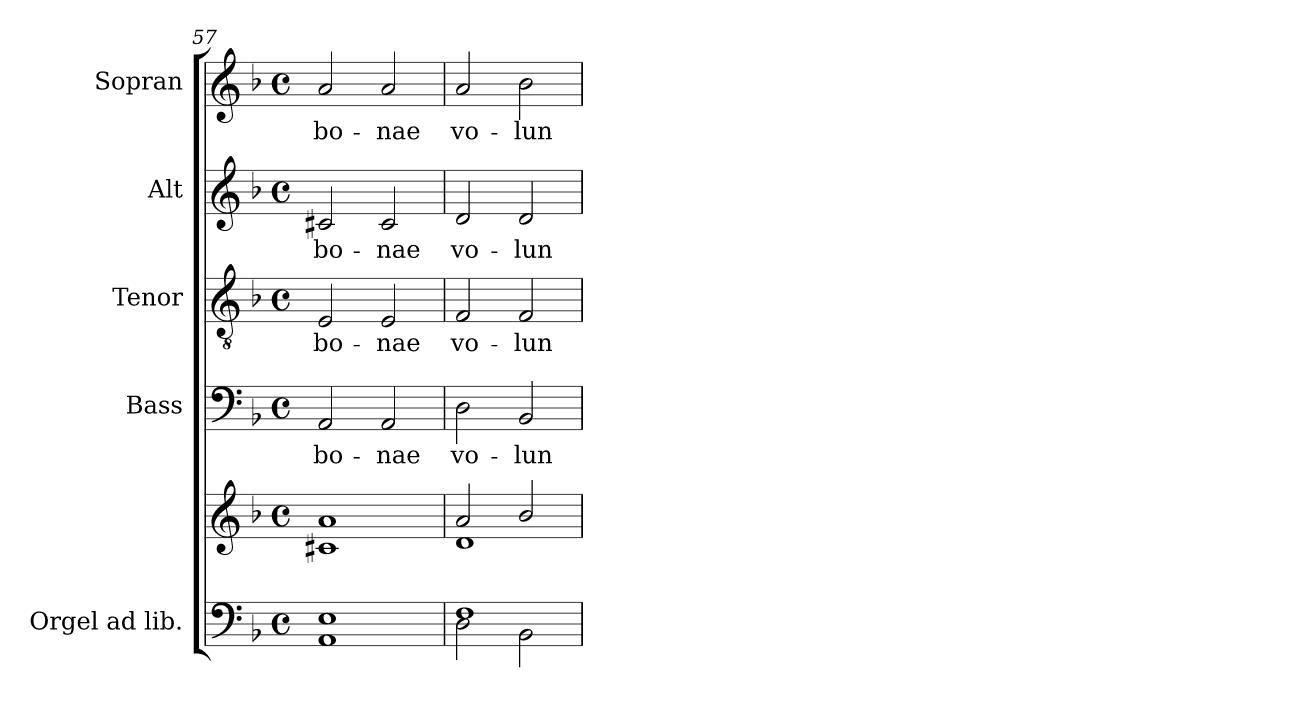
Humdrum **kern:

**kern	**kern	**kern	**text	**kern	**text	**kern	**text	**kern	**text
*part5	*part5	*part4	*part4	*part3	*part3	*part2	*part2	*part1	*part1
*staff6	*staff5	*staff4	*staff4	*staff3	*staff3	*staff2	*staff2	*staff1	*staff1
*I"Orgel ad lib.	*	*I"Bass	*	*I"Tenor	*	*I"Alt	*	*I"Sopran	*
*	*	*I'B.	*	*I'T.	*	*I'A.	*	*I'S.	*
*clefF4	*clefG2	*clefF4	*	*clefGv2	*	*clefG2	*	*clefG2	*
*k[b-]	*k[b-]	*k[b-]	*	*k[b-]	*	*k[b-]	*	*k[b-]	*
*F:	*F:	*F:	*	*F:	*	*F:	*	*F:	*
*M4/4	*M4/4	*M4/4	*	*M4/4	*	*M4/4	*	*M4/4	*
*met(c)	*met(c)	*met(c)	*	*met(c)	*	*met(c)	*	*met(c)	*
=57	=57	=57	=57	=57	=57	=57	=57	=57	=57
*^	*^	*	*	*	*	*	*	*	*
!	!	!	!	!	!LO:LY:b	!	!LO:LY:b	!	!LO:LY:b	!	!LO:LY:b
1E	1AA	1a	1c#X	2AA/	bo-	2E/	bo-	2c#X/	bo-	2a/	bo-
!	!	!	!	!	!LO:LY:b	!	!LO:LY:b	!	!LO:LY:b	!	!LO:LY:b
.	.	.	.	2AA/	-nae	2E/	-nae	2c#/	-nae	2a/	-nae
=58	=58	=58	=58	=58	=58	=58	=58	=58	=58	=58	=58
!	!	!	!	!	!LO:LY:b	!	!LO:LY:b	!	!LO:LY:b	!	!LO:LY:b
1F	2D\	2a/	1d	2D\	vo-	2F/	vo-	2d/	vo-	2a/	vo-
!	!	!	!	!	!LO:LY:b	!	!LO:LY:b	!	!LO:LY:b	!	!LO:LY:b
.	2BB-\	2b-/	.	2BB-/	-lun-	2F/	-lun-	2d/	-lun-	2b-\	-lun-
*v	*v	*	*	*	*	*	*	*	*	*	*
*	*v	*v	*	*	*	*	*	*	*	*
=	=	=	=	=	=	=	=	=	=
*-	*-	*-	*-	*-	*-	*-	*-	*-	*-
